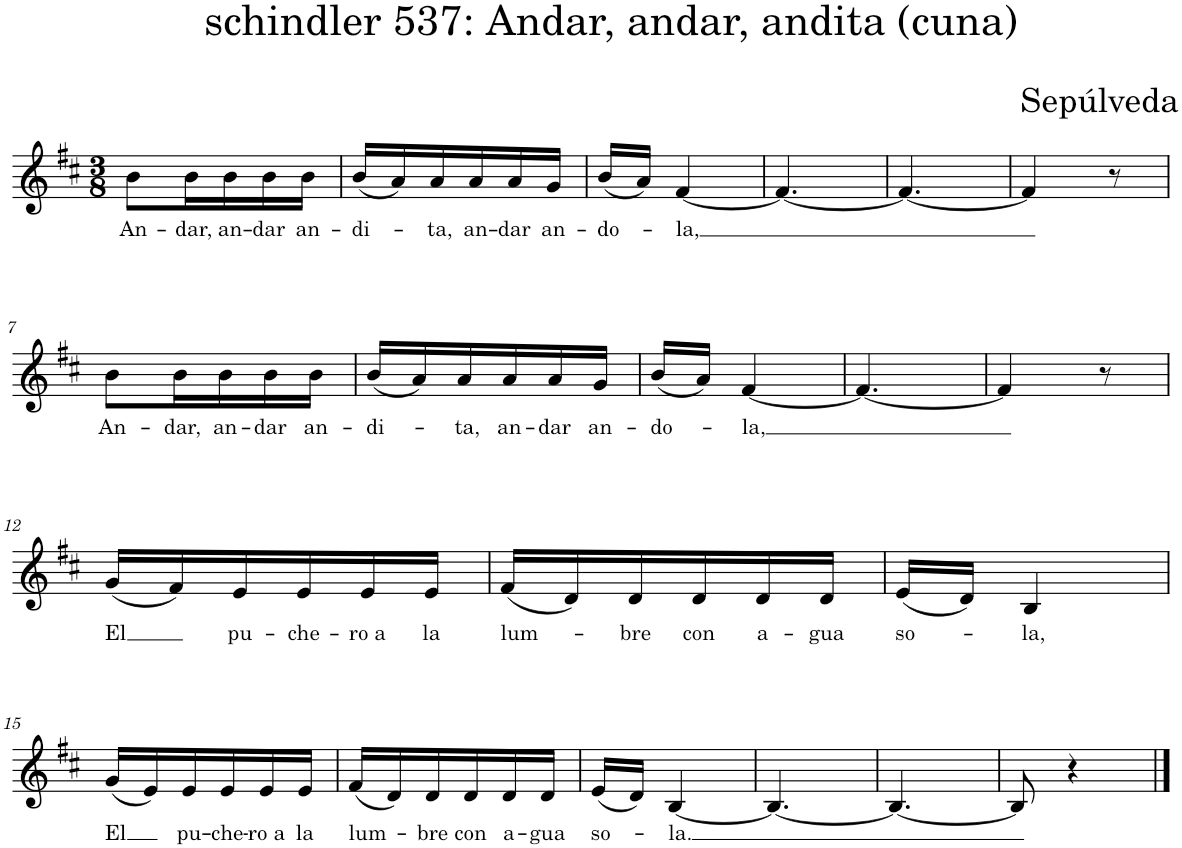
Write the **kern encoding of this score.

**kern	**text
*part1	*part1
*staff1	*staff1
*I"Piano	*
*I'Pno.	*
*clefG2	*
*k[f#c#]	*
*M3/8	*
=1	=1
!	!LO:LY:b
8b\L	An-
!	!LO:LY:b
16b\L	-dar,
!	!LO:LY:b
16b\	an-
!	!LO:LY:b
16b\	-dar
!	!LO:LY:b
16b\JJ	an-
=2	=2
!	!LO:LY:b
(16b/LL	-di-
16a/)	.
!	!LO:LY:b
16a/	-ta,
!	!LO:LY:b
16a/	an-
!	!LO:LY:b
16a/	-dar
!	!LO:LY:b
16g/JJ	an-
=3	=3
!	!LO:LY:b
(16b/LL	-do-
16a/JJ)	.
!	!LO:LY:b
[4f#/	-la,
=4	=4
4.f#/_	.
=5	=5
4.f#/_	.
=6	=6
4f#/]	.
8r	.
!!LO:LB:g=z
=7	=7
!	!LO:LY:b
8b\L	An-
!	!LO:LY:b
16b\L	-dar,
!	!LO:LY:b
16b\	an-
!	!LO:LY:b
16b\	-dar
!	!LO:LY:b
16b\JJ	an-
=8	=8
!	!LO:LY:b
(16b/LL	-di-
16a/)	.
!	!LO:LY:b
16a/	-ta,
!	!LO:LY:b
16a/	an-
!	!LO:LY:b
16a/	-dar
!	!LO:LY:b
16g/JJ	an-
=9	=9
!	!LO:LY:b
(16b/LL	-do-
16a/JJ)	.
!	!LO:LY:b
[4f#/	-la,
=10	=10
4.f#/_	.
=11	=11
4f#/]	.
8r	.
!!LO:LB:g=z
=12	=12
!	!LO:LY:b
(16g/LL	El
16f#/)	.
!	!LO:LY:b
16e/	pu-
!	!LO:LY:b
16e/	-che-
!	!LO:LY:b
16e/	-ro a
!	!LO:LY:b
16e/JJ	la
=13	=13
!	!LO:LY:b
(16f#/LL	lum-
16d/)	.
!	!LO:LY:b
16d/	-bre
!	!LO:LY:b
16d/	con
!	!LO:LY:b
16d/	a-
!	!LO:LY:b
16d/JJ	-gua
=14	=14
!	!LO:LY:b
(16e/LL	so-
16d/JJ)	.
!	!LO:LY:b
4B/	-la,
!!LO:LB:g=z
=15	=15
!	!LO:LY:b
(16g/LL	El
16e/)	.
!	!LO:LY:b
16e/	pu-
!	!LO:LY:b
16e/	-che-
!	!LO:LY:b
16e/	-ro a
!	!LO:LY:b
16e/JJ	la
=16	=16
!	!LO:LY:b
(16f#/LL	lum-
16d/)	.
!	!LO:LY:b
16d/	-bre
!	!LO:LY:b
16d/	con
!	!LO:LY:b
16d/	a-
!	!LO:LY:b
16d/JJ	-gua
=17	=17
!	!LO:LY:b
(16e/LL	so-
16d/JJ)	.
!	!LO:LY:b
[4B/	la.
=18	=18
4.B/_	.
=19	=19
4.B/_	.
=20	=20
8B/]	.
4r	.
==	==
*-	*-
